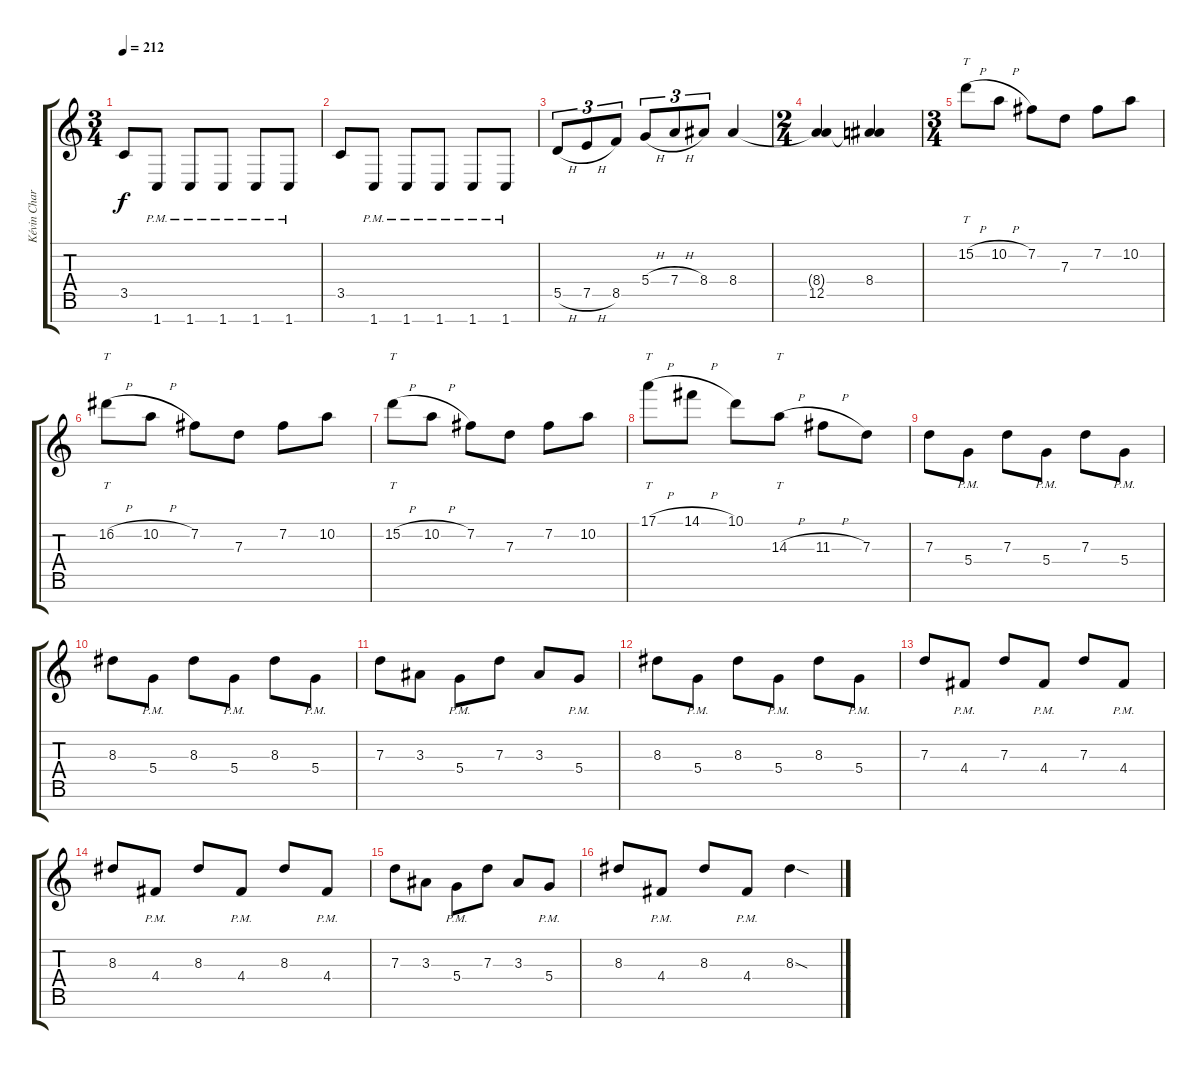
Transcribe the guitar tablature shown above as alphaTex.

\track ("Kévin Chartré" "Kévin Char") {instrument distortionguitar}
\staff {score tabs}
\tuning (E4 B3 G3 D3 A2 E2 B1) {hide}
\ts (3 4)
\tempo 212
\clef g2
\ks c
3.5.8{dy f} 1.7{pm}.8 1.7{pm}.8 1.7{pm}.8 1.7{pm}.8 1.7{pm}.8 |
3.5.8 1.7{pm}.8 1.7{pm}.8 1.7{pm}.8 1.7{pm}.8 1.7{pm}.8 |
5.5{h}.8{tu (3 2)} 7.5{h}.8{tu (3 2)} 8.5.8{tu (3 2)} 5.4{h}.8{tu (3 2)} 7.4{h}.8{tu (3 2)} 8.4.8{tu (3 2)} 8.4.4 |
\ts (2 4)
(8.4{t} 12.5).4 (8.4 12.5{t}).4 |
\ts (3 4)
15.2{h}.8{tt} 10.2{h}.8 7.2.8 7.3.8 7.2.8 10.2.8 |
16.2{h}.8{tt} 10.2{h}.8 7.2.8 7.3.8 7.2.8 10.2.8 |
15.2{h}.8{tt} 10.2{h}.8 7.2.8 7.3.8 7.2.8 10.2.8 |
17.1{h}.8{tt} 14.1{h}.8 10.1.8 14.3{h}.8{tt} 11.3{h}.8 7.3.8 |
7.3.8 5.4{pm}.8 7.3.8 5.4{pm}.8 7.3.8 5.4{pm}.8 |
8.3.8 5.4{pm}.8 8.3.8 5.4{pm}.8 8.3.8 5.4{pm}.8 |
7.3.8 3.3.8 5.4{pm}.8 7.3.8 3.3.8 5.4{pm}.8 |
8.3.8 5.4{pm}.8 8.3.8 5.4{pm}.8 8.3.8 5.4{pm}.8 |
7.3.8 4.4{pm}.8 7.3.8 4.4{pm}.8 7.3.8 4.4{pm}.8 |
8.3.8 4.4{pm}.8 8.3.8 4.4{pm}.8 8.3.8 4.4{pm}.8 |
7.3.8 3.3.8 5.4{pm}.8 7.3.8 3.3.8 5.4{pm}.8 |
8.3.8 4.4{pm}.8 8.3.8 4.4{pm}.8 8.3{sod}.4
